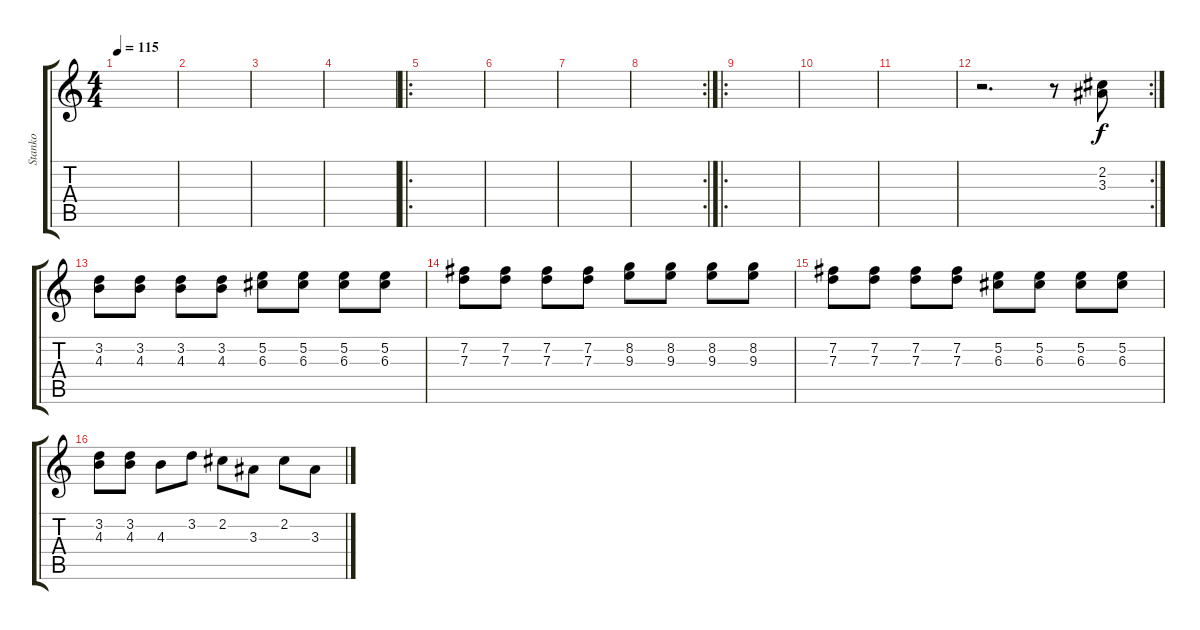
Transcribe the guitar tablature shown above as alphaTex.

\track ("Stanko" "Stanko") {instrument distortionguitar}
\staff {score tabs}
\tuning (E4 B3 G3 D3 A2 E2) {hide}
\ts (4 4)
\tempo 115
\clef g2
\ks c
|
|
|
|
\ro
|
|
|
\rc 2
|
\ro
|
|
|
\rc 2
r.2{d} r.8 (2.2 3.3).8 |
(3.2 4.3).8 (3.2 4.3).8 (3.2 4.3).8 (3.2 4.3).8 (5.2 6.3).8 (5.2 6.3).8 (5.2 6.3).8 (5.2 6.3).8 |
(7.2 7.3).8 (7.2 7.3).8 (7.2 7.3).8 (7.2 7.3).8 (8.2 9.3).8 (8.2 9.3).8 (8.2 9.3).8 (8.2 9.3).8 |
(7.2 7.3).8 (7.2 7.3).8 (7.2 7.3).8 (7.2 7.3).8 (5.2 6.3).8 (5.2 6.3).8 (5.2 6.3).8 (5.2 6.3).8 |
(3.2 4.3).8 (3.2 4.3).8 4.3.8 3.2.8 2.2.8 3.3.8 2.2.8 3.3.8
